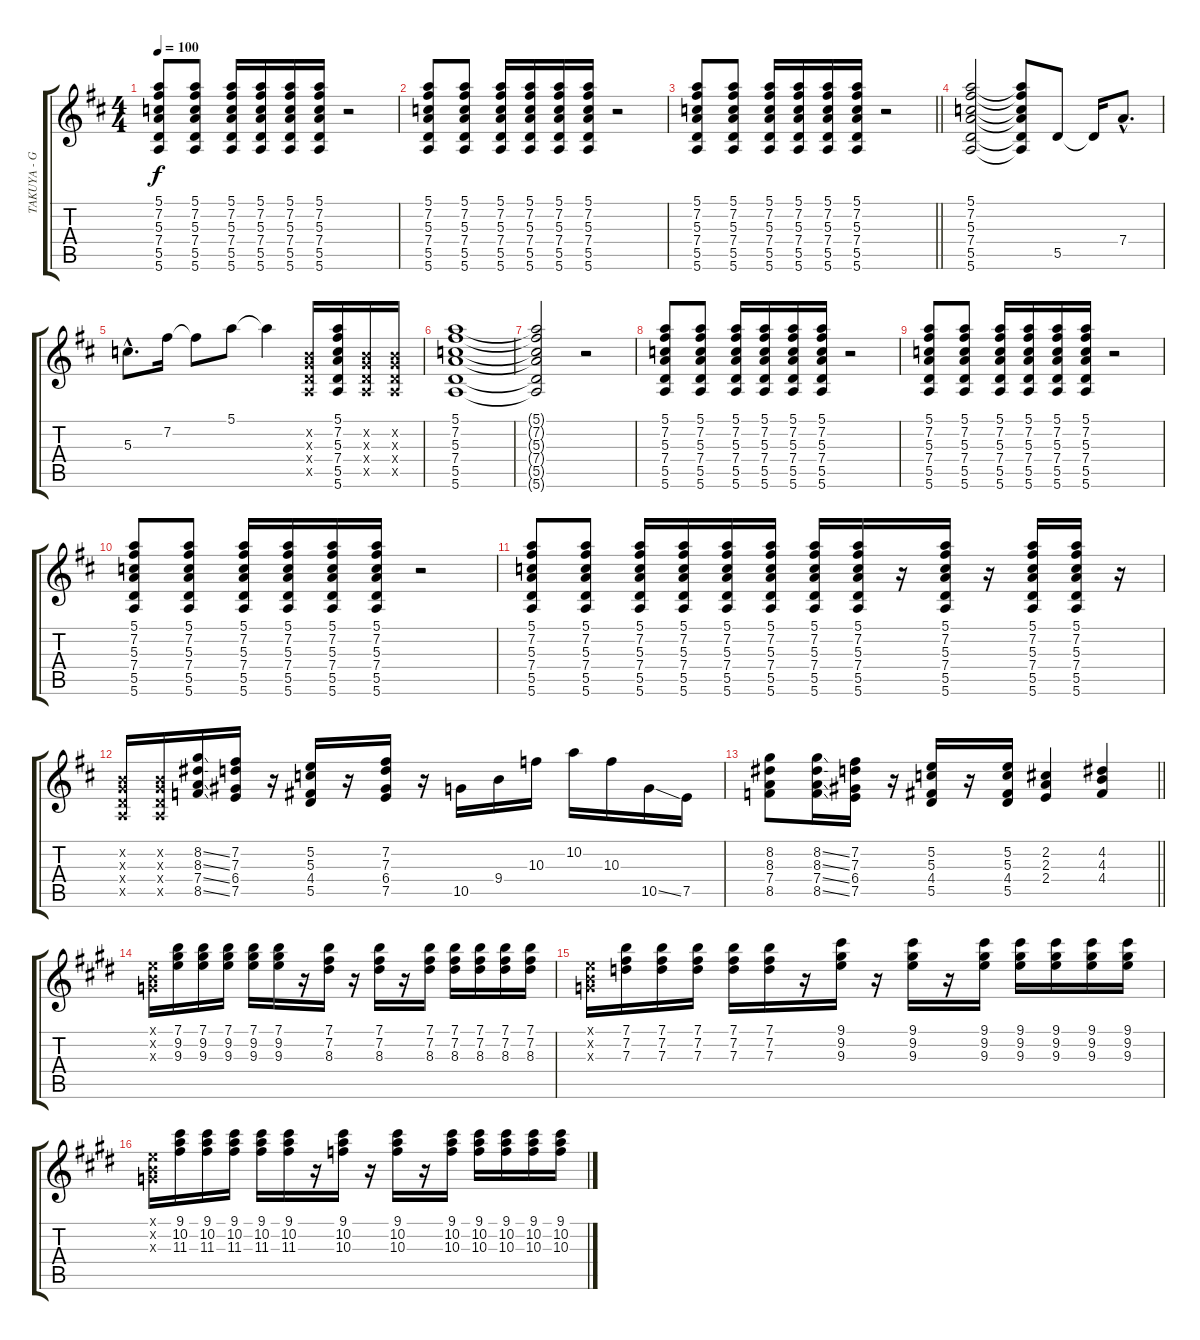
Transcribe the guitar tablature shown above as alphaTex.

\track ("TAKUYA - Guitar 1" "TAKUYA - G") {instrument distortionguitar}
\staff {score tabs}
\tuning (E4 B3 G3 D3 A2 E2) {hide}
\ts (4 4)
\tempo 100
\clef g2
\ks d
(5.1 7.2 5.3 7.4 5.5 5.6).8{dy f} (5.1 7.2 5.3 7.4 5.5 5.6).8 (5.1 7.2 5.3 7.4 5.5 5.6).16 (5.1 7.2 5.3 7.4 5.5 5.6).16 (5.1 7.2 5.3 7.4 5.5 5.6).16 (5.1 7.2 5.3 7.4 5.5 5.6).16 r.2 |
(5.1 7.2 5.3 7.4 5.5 5.6).8 (5.1 7.2 5.3 7.4 5.5 5.6).8 (5.1 7.2 5.3 7.4 5.5 5.6).16 (5.1 7.2 5.3 7.4 5.5 5.6).16 (5.1 7.2 5.3 7.4 5.5 5.6).16 (5.1 7.2 5.3 7.4 5.5 5.6).16 r.2 |
\barLineRight lightlight
(5.1 7.2 5.3 7.4 5.5 5.6).8 (5.1 7.2 5.3 7.4 5.5 5.6).8 (5.1 7.2 5.3 7.4 5.5 5.6).16 (5.1 7.2 5.3 7.4 5.5 5.6).16 (5.1 7.2 5.3 7.4 5.5 5.6).16 (5.1 7.2 5.3 7.4 5.5 5.6).16 r.2 |
(5.1 7.2 5.3 7.4 5.5 5.6).2 (5.1{t} 7.2{t} 5.3{t} 7.4{t} 5.5{t} 5.6{t}).8 5.5.8 5.5{t}.16 7.4{hac}.8{d} |
5.3{hac}.8{d} 7.2.16 7.2{t}.8 5.1.8 5.1{t}.4 (0.2{x} 0.3{x} 0.4{x} 0.5{x}).16 (5.1 7.2 5.3 7.4 5.5 5.6).16 (0.2{x} 0.3{x} 0.4{x} 0.5{x}).16 (0.2{x} 0.3{x} 0.4{x} 0.5{x}).16 |
(5.1 7.2 5.3 7.4 5.5 5.6).1 |
(5.1{t} 7.2{t} 5.3{t} 7.4{t} 5.5{t} 5.6{t}).2 r.2 |
(5.1 7.2 5.3 7.4 5.5 5.6).8 (5.1 7.2 5.3 7.4 5.5 5.6).8 (5.1 7.2 5.3 7.4 5.5 5.6).16 (5.1 7.2 5.3 7.4 5.5 5.6).16 (5.1 7.2 5.3 7.4 5.5 5.6).16 (5.1 7.2 5.3 7.4 5.5 5.6).16 r.2 |
(5.1 7.2 5.3 7.4 5.5 5.6).8 (5.1 7.2 5.3 7.4 5.5 5.6).8 (5.1 7.2 5.3 7.4 5.5 5.6).16 (5.1 7.2 5.3 7.4 5.5 5.6).16 (5.1 7.2 5.3 7.4 5.5 5.6).16 (5.1 7.2 5.3 7.4 5.5 5.6).16 r.2 |
(5.1 7.2 5.3 7.4 5.5 5.6).8 (5.1 7.2 5.3 7.4 5.5 5.6).8 (5.1 7.2 5.3 7.4 5.5 5.6).16 (5.1 7.2 5.3 7.4 5.5 5.6).16 (5.1 7.2 5.3 7.4 5.5 5.6).16 (5.1 7.2 5.3 7.4 5.5 5.6).16 r.2 |
(5.1 7.2 5.3 7.4 5.5 5.6).8 (5.1 7.2 5.3 7.4 5.5 5.6).8 (5.1 7.2 5.3 7.4 5.5 5.6).16 (5.1 7.2 5.3 7.4 5.5 5.6).16 (5.1 7.2 5.3 7.4 5.5 5.6).16 (5.1 7.2 5.3 7.4 5.5 5.6).16 (5.1 7.2 5.3 7.4 5.5 5.6).16 (5.1 7.2 5.3 7.4 5.5 5.6).16 r.16 (5.1 7.2 5.3 7.4 5.5 5.6).16 r.16 (5.1 7.2 5.3 7.4 5.5 5.6).16 (5.1 7.2 5.3 7.4 5.5 5.6).16 r.16 |
(0.2{x} 0.3{x} 0.4{x} 0.5{x}).16 (0.2{x} 0.3{x} 0.4{x} 0.5{x}).16 (8.2{ss} 8.3{ss} 7.4{ss} 8.5{ss}).16 (7.2 7.3 6.4 7.5).16 r.16 (5.2 5.3 4.4 5.5).16 r.16 (7.2 7.3 6.4 7.5).16 r.16 10.5.16 9.4.16 10.3.16 10.2.16 10.3.16 10.5{ss}.16 7.5.16 |
\barLineRight lightlight
(8.2 8.3 7.4 8.5).8 (8.2{ss} 8.3{ss} 7.4{ss} 8.5{ss}).16 (7.2 7.3 6.4 7.5).16 r.16 (5.2 5.3 4.4 5.5).16 r.16 (5.2 5.3 4.4 5.5).16 (2.2 2.3 2.4).4 (4.2 4.3 4.4).4 |
\ks e
(0.1{x} 0.2{x} 0.3{x}).16 (7.1 9.2 9.3).16 (7.1 9.2 9.3).16 (7.1 9.2 9.3).16 (7.1 9.2 9.3).16 (7.1 9.2 9.3).16 r.16 (7.1 7.2 8.3).16 r.16 (7.1 7.2 8.3).16 r.16 (7.1 7.2 8.3).16 (7.1 7.2 8.3).16 (7.1 7.2 8.3).16 (7.1 7.2 8.3).16 (7.1 7.2 8.3).16 |
(0.1{x} 0.2{x} 0.3{x}).16 (7.1 7.2 7.3).16 (7.1 7.2 7.3).16 (7.1 7.2 7.3).16 (7.1 7.2 7.3).16 (7.1 7.2 7.3).16 r.16 (9.1 9.2 9.3).16 r.16 (9.1 9.2 9.3).16 r.16 (9.1 9.2 9.3).16 (9.1 9.2 9.3).16 (9.1 9.2 9.3).16 (9.1 9.2 9.3).16 (9.1 9.2 9.3).16 |
(0.1{x} 0.2{x} 0.3{x}).16 (9.1 10.2 11.3).16 (9.1 10.2 11.3).16 (9.1 10.2 11.3).16 (9.1 10.2 11.3).16 (9.1 10.2 11.3).16 r.16 (9.1 10.2 10.3).16 r.16 (9.1 10.2 10.3).16 r.16 (9.1 10.2 10.3).16 (9.1 10.2 10.3).16 (9.1 10.2 10.3).16 (9.1 10.2 10.3).16 (9.1 10.2 10.3).16
